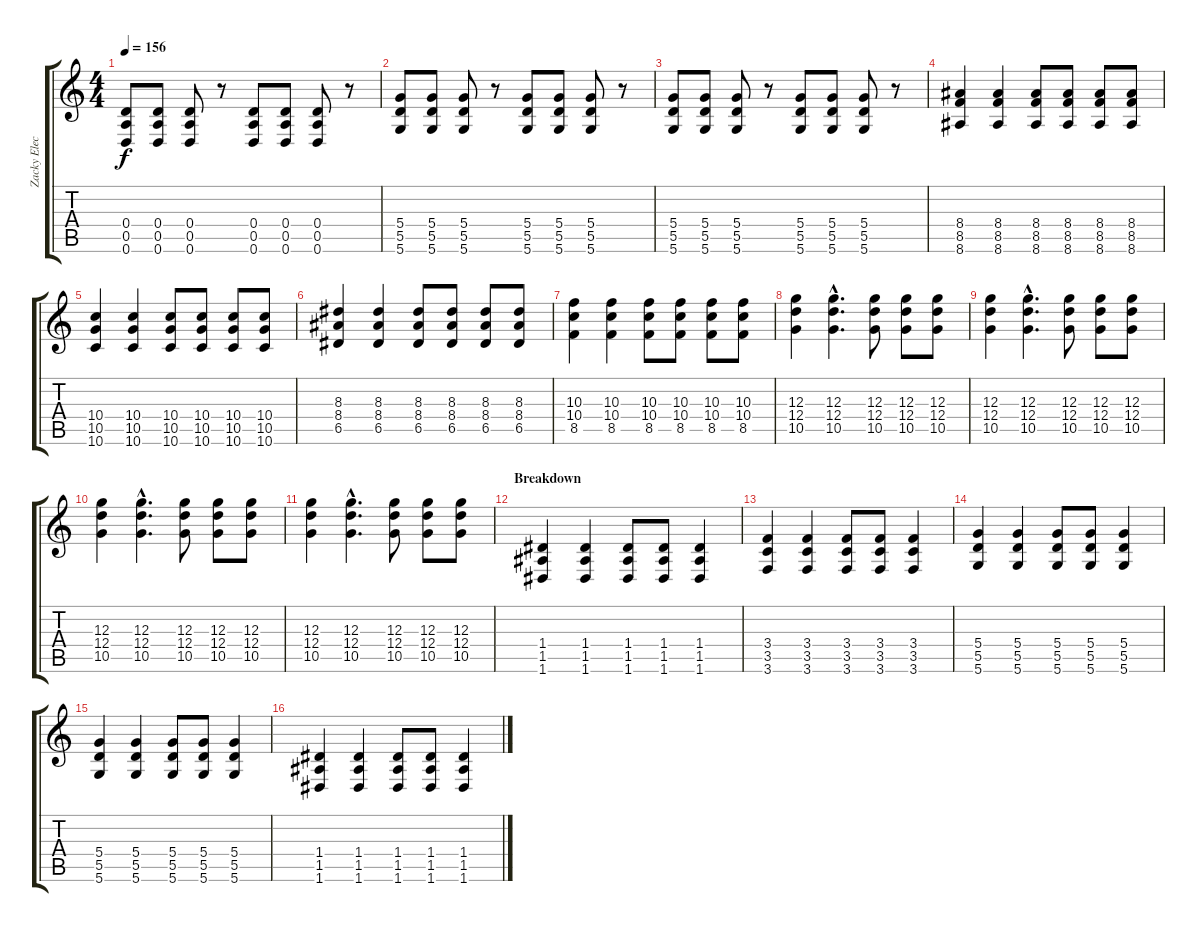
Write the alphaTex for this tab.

\track ("Zacky Electric" "Zacky Elec") {instrument distortionguitar}
\staff {score tabs}
\tuning (E4 B3 G3 D3 A2 D2) {hide}
\ts (4 4)
\tempo 156
\clef g2
\ks c
(0.4 0.5 0.6).8{dy f} (0.4 0.5 0.6).8 (0.4 0.5 0.6).8 r.8 (0.4 0.5 0.6).8 (0.4 0.5 0.6).8 (0.4 0.5 0.6).8 r.8 |
(5.4 5.5 5.6).8 (5.4 5.5 5.6).8 (5.4 5.5 5.6).8 r.8 (5.4 5.5 5.6).8 (5.4 5.5 5.6).8 (5.4 5.5 5.6).8 r.8 |
(5.4 5.5 5.6).8 (5.4 5.5 5.6).8 (5.4 5.5 5.6).8 r.8 (5.4 5.5 5.6).8 (5.4 5.5 5.6).8 (5.4 5.5 5.6).8 r.8 |
(8.4 8.5 8.6).4 (8.4 8.5 8.6).4 (8.4 8.5 8.6).8 (8.4 8.5 8.6).8 (8.4 8.5 8.6).8 (8.4 8.5 8.6).8 |
(10.4 10.5 10.6).4 (10.4 10.5 10.6).4 (10.4 10.5 10.6).8 (10.4 10.5 10.6).8 (10.4 10.5 10.6).8 (10.4 10.5 10.6).8 |
(8.3 8.4 6.5).4 (8.3 8.4 6.5).4 (8.3 8.4 6.5).8 (8.3 8.4 6.5).8 (8.3 8.4 6.5).8 (8.3 8.4 6.5).8 |
(10.3 10.4 8.5).4 (10.3 10.4 8.5).4 (10.3 10.4 8.5).8 (10.3 10.4 8.5).8 (10.3 10.4 8.5).8 (10.3 10.4 8.5).8 |
(12.3 12.4 10.5).4 (12.3{hac} 12.4{hac} 10.5{hac}).4{d} (12.3 12.4 10.5).8 (12.3 12.4 10.5).8 (12.3 12.4 10.5).8 |
(12.3 12.4 10.5).4 (12.3{hac} 12.4{hac} 10.5{hac}).4{d} (12.3 12.4 10.5).8 (12.3 12.4 10.5).8 (12.3 12.4 10.5).8 |
(12.3 12.4 10.5).4 (12.3{hac} 12.4{hac} 10.5{hac}).4{d} (12.3 12.4 10.5).8 (12.3 12.4 10.5).8 (12.3 12.4 10.5).8 |
(12.3 12.4 10.5).4 (12.3{hac} 12.4{hac} 10.5{hac}).4{d} (12.3 12.4 10.5).8 (12.3 12.4 10.5).8 (12.3 12.4 10.5).8 |
\section ("" "Breakdown")
(1.4 1.5 1.6).4 (1.4 1.5 1.6).4 (1.4 1.5 1.6).8 (1.4 1.5 1.6).8 (1.4 1.5 1.6).4 |
(3.4 3.5 3.6).4 (3.4 3.5 3.6).4 (3.4 3.5 3.6).8 (3.4 3.5 3.6).8 (3.4 3.5 3.6).4 |
(5.4 5.5 5.6).4 (5.4 5.5 5.6).4 (5.4 5.5 5.6).8 (5.4 5.5 5.6).8 (5.4 5.5 5.6).4 |
(5.4 5.5 5.6).4 (5.4 5.5 5.6).4 (5.4 5.5 5.6).8 (5.4 5.5 5.6).8 (5.4 5.5 5.6).4 |
(1.4 1.5 1.6).4 (1.4 1.5 1.6).4 (1.4 1.5 1.6).8 (1.4 1.5 1.6).8 (1.4 1.5 1.6).4
